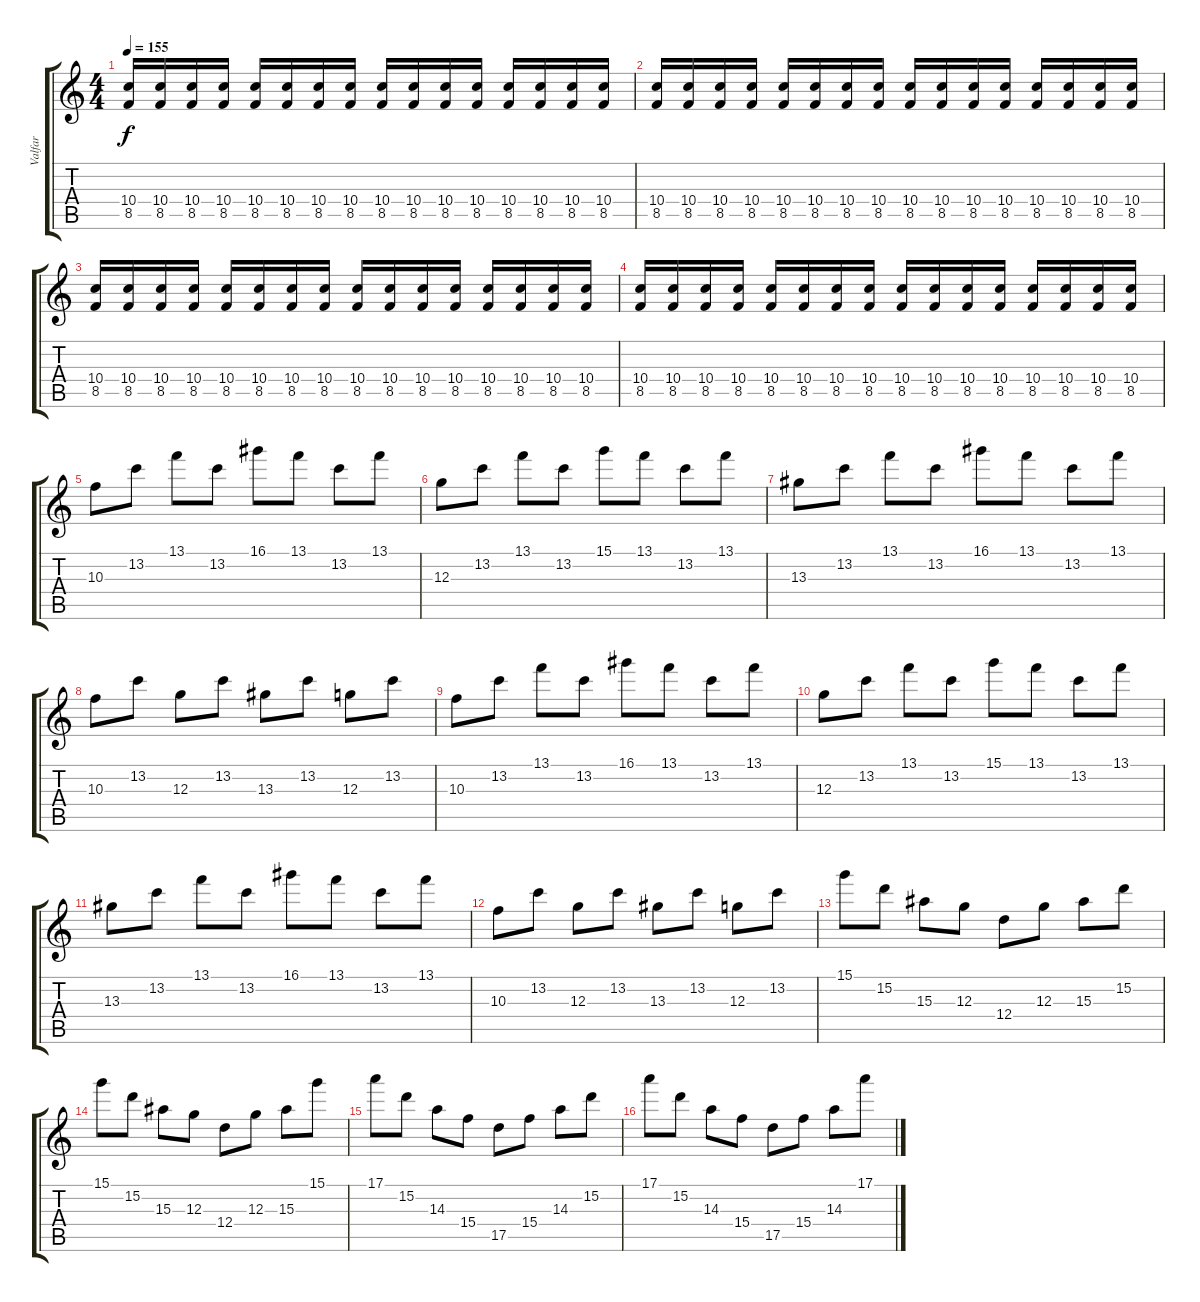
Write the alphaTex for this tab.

\track ("Valfar" "Valfar") {instrument overdrivenguitar}
\staff {score tabs}
\tuning (E4 B3 G3 D3 A2 E2) {hide}
\ts (4 4)
\tempo 155
\clef g2
\ks c
(10.4 8.5).16{dy f} (10.4 8.5).16 (10.4 8.5).16 (10.4 8.5).16 (10.4 8.5).16 (10.4 8.5).16 (10.4 8.5).16 (10.4 8.5).16 (10.4 8.5).16 (10.4 8.5).16 (10.4 8.5).16 (10.4 8.5).16 (10.4 8.5).16 (10.4 8.5).16 (10.4 8.5).16 (10.4 8.5).16 |
(10.4 8.5).16 (10.4 8.5).16 (10.4 8.5).16 (10.4 8.5).16 (10.4 8.5).16 (10.4 8.5).16 (10.4 8.5).16 (10.4 8.5).16 (10.4 8.5).16 (10.4 8.5).16 (10.4 8.5).16 (10.4 8.5).16 (10.4 8.5).16 (10.4 8.5).16 (10.4 8.5).16 (10.4 8.5).16 |
(10.4 8.5).16 (10.4 8.5).16 (10.4 8.5).16 (10.4 8.5).16 (10.4 8.5).16 (10.4 8.5).16 (10.4 8.5).16 (10.4 8.5).16 (10.4 8.5).16 (10.4 8.5).16 (10.4 8.5).16 (10.4 8.5).16 (10.4 8.5).16 (10.4 8.5).16 (10.4 8.5).16 (10.4 8.5).16 |
(10.4 8.5).16 (10.4 8.5).16 (10.4 8.5).16 (10.4 8.5).16 (10.4 8.5).16 (10.4 8.5).16 (10.4 8.5).16 (10.4 8.5).16 (10.4 8.5).16 (10.4 8.5).16 (10.4 8.5).16 (10.4 8.5).16 (10.4 8.5).16 (10.4 8.5).16 (10.4 8.5).16 (10.4 8.5).16 |
10.3.8 13.2.8 13.1.8 13.2.8 16.1.8 13.1.8 13.2.8 13.1.8 |
12.3.8 13.2.8 13.1.8 13.2.8 15.1.8 13.1.8 13.2.8 13.1.8 |
13.3.8 13.2.8 13.1.8 13.2.8 16.1.8 13.1.8 13.2.8 13.1.8 |
10.3.8 13.2.8 12.3.8 13.2.8 13.3.8 13.2.8 12.3.8 13.2.8 |
10.3.8 13.2.8 13.1.8 13.2.8 16.1.8 13.1.8 13.2.8 13.1.8 |
12.3.8 13.2.8 13.1.8 13.2.8 15.1.8 13.1.8 13.2.8 13.1.8 |
13.3.8 13.2.8 13.1.8 13.2.8 16.1.8 13.1.8 13.2.8 13.1.8 |
10.3.8 13.2.8 12.3.8 13.2.8 13.3.8 13.2.8 12.3.8 13.2.8 |
15.1.8 15.2.8 15.3.8 12.3.8 12.4.8 12.3.8 15.3.8 15.2.8 |
15.1.8 15.2.8 15.3.8 12.3.8 12.4.8 12.3.8 15.3.8 15.1.8 |
17.1.8 15.2.8 14.3.8 15.4.8 17.5.8 15.4.8 14.3.8 15.2.8 |
17.1.8 15.2.8 14.3.8 15.4.8 17.5.8 15.4.8 14.3.8 17.1.8
